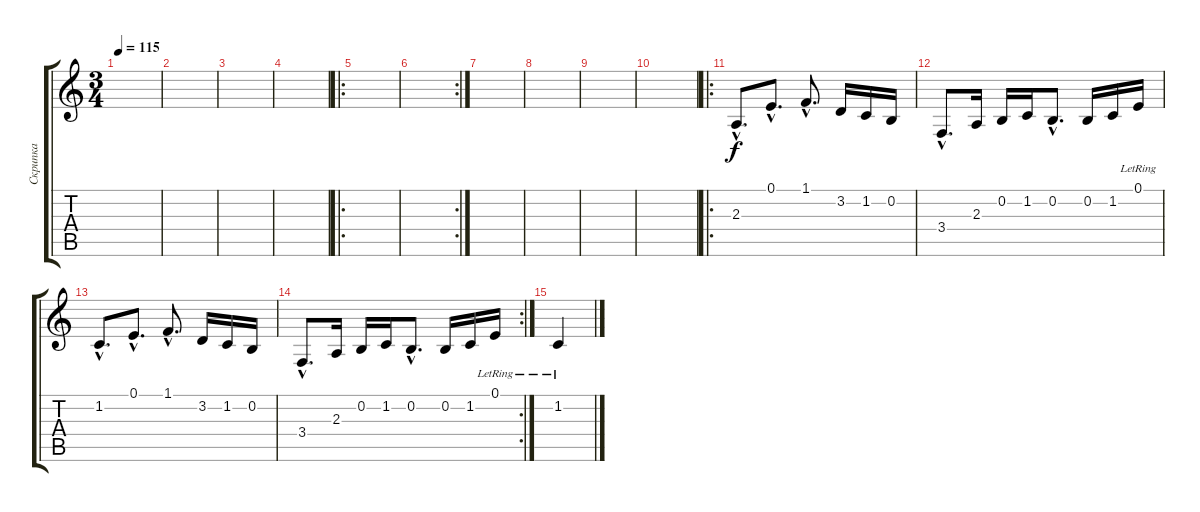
\track ("Скрипка" "Скрипка") {instrument cello}
\staff {score tabs}
\tuning (E4 B3 G3 D3 A2 E2) {hide}
\ts (3 4)
\tempo 115
\clef g2
\ks c
|
|
|
|
\ro
|
\rc 2
|
|
|
|
|
\ro
2.3{hac}.8{d} 0.1{hac}.8{d} 1.1{hac}.8{d} 3.2.16 1.2.16 0.2.16 |
3.4{hac}.8{d} 2.3.16 0.2.16 1.2.16 0.2{hac}.8{d} 0.2.16 1.2.16 0.1{lr}.16 |
1.2{hac}.8{d} 0.1{hac}.8{d} 1.1{hac}.8{d} 3.2.16 1.2.16 0.2.16 |
\rc 2
3.4{hac}.8{d} 2.3.16 0.2.16 1.2.16 0.2{hac}.8{d} 0.2.16 1.2.16 0.1{lr}.16 |
1.2{lr}.4
